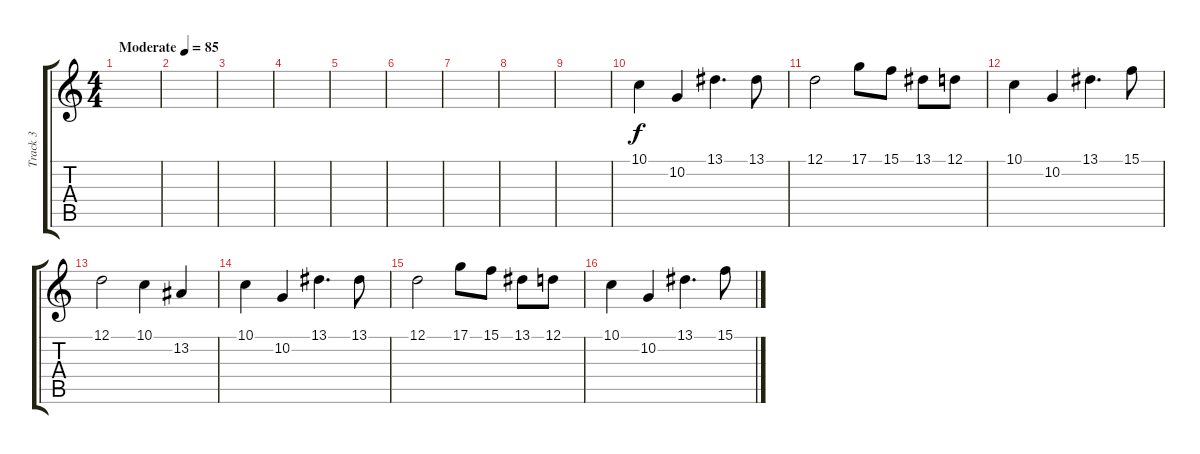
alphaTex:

\track ("Track 3" "Track 3") {instrument vibraphone}
\staff {score tabs}
\tuning (D4 A3 F3 C3 G2 D2) {hide}
\ts (4 4)
\tempo (85 "Moderate")
\clef g2
\ks c
|
|
|
|
|
|
|
|
|
10.1.4 10.2.4 13.1.4{d} 13.1.8 |
12.1.2 17.1.8 15.1.8 13.1.8 12.1.8 |
10.1.4 10.2.4 13.1.4{d} 15.1.8 |
12.1.2 10.1.4 13.2.4 |
10.1.4 10.2.4 13.1.4{d} 13.1.8 |
12.1.2 17.1.8 15.1.8 13.1.8 12.1.8 |
10.1.4 10.2.4 13.1.4{d} 15.1.8
